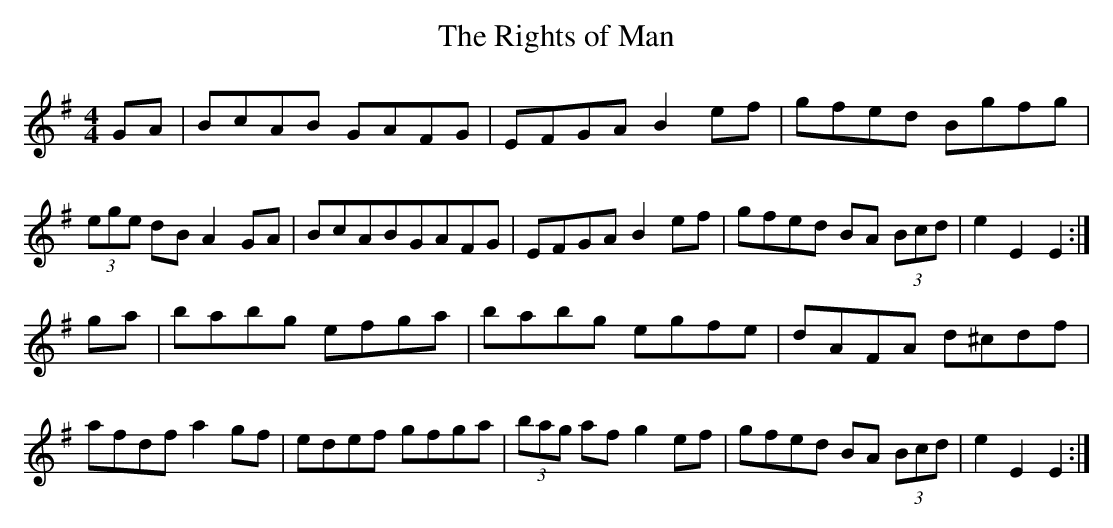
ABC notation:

X:1
T:Rights of Man, The
M:4/4
L:1/8
E:6.5
K:G
GA|BcAB GAFG|EFGA B2ef|gfed Bgfg|(3ege dB A2GA|BcABGAFG|EFGA B2ef|gfed BA (3Bcd|e2 E2 E2:|
ga|babg efga|babg egfe| dAFA d^cdf|afdf a2 gf|edef gfga |(3bag af g2ef|gfed BA  (3Bcd|e2 E2 E2:|
